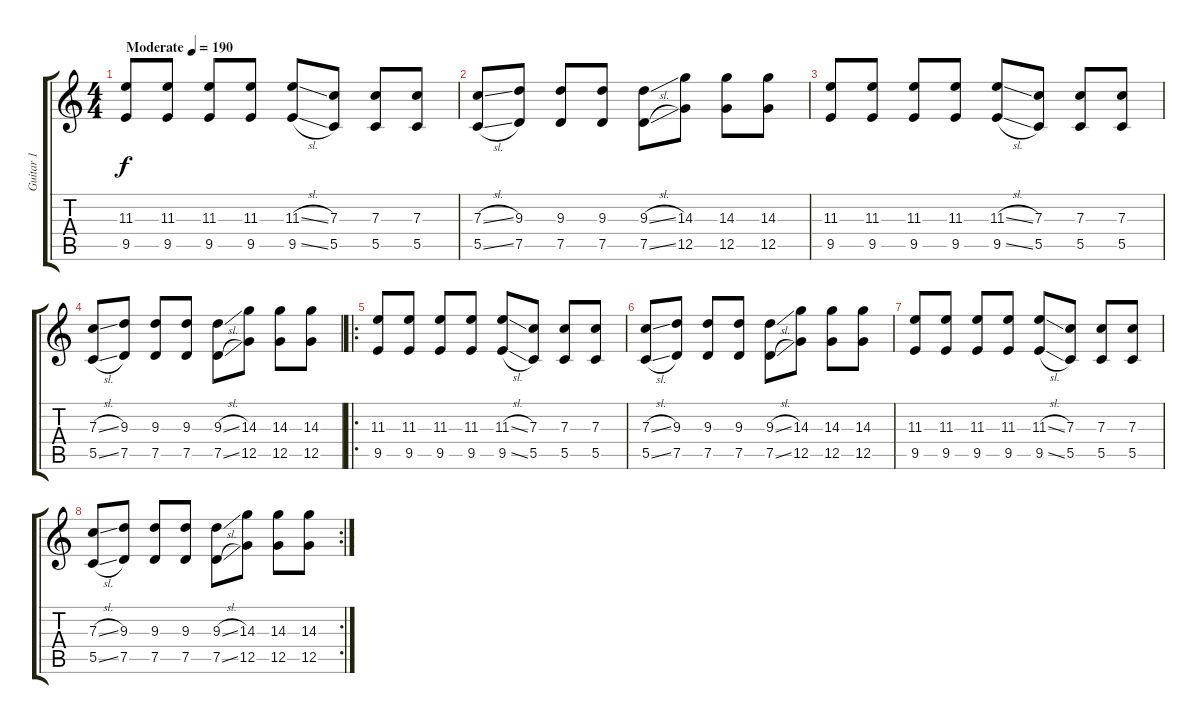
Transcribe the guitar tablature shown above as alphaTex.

\track ("Guitar 1" "Guitar 1") {instrument distortionguitar}
\staff {score tabs}
\tuning (D4 A3 F3 C3 G2 C2) {hide}
\ts (4 4)
\tempo (190 "Moderate")
\clef g2
\ks c
(11.3 9.5).8{dy f instrument distortionguitar} (11.3 9.5).8 (11.3 9.5).8 (11.3 9.5).8 (11.3{sl} 9.5{sl}).8 (7.3 5.5).8 (7.3 5.5).8 (7.3 5.5).8 |
(7.3{sl} 5.5{sl}).8 (9.3 7.5).8 (9.3 7.5).8 (9.3 7.5).8 (9.3{sl} 7.5{sl}).8 (14.3 12.5).8 (14.3 12.5).8 (14.3 12.5).8 |
(11.3 9.5).8 (11.3 9.5).8 (11.3 9.5).8 (11.3 9.5).8 (11.3{sl} 9.5{sl}).8 (7.3 5.5).8 (7.3 5.5).8 (7.3 5.5).8 |
(7.3{sl} 5.5{sl}).8 (9.3 7.5).8 (9.3 7.5).8 (9.3 7.5).8 (9.3{sl} 7.5{sl}).8 (14.3 12.5).8 (14.3 12.5).8 (14.3 12.5).8 |
\ro
(11.3 9.5).8 (11.3 9.5).8 (11.3 9.5).8 (11.3 9.5).8 (11.3{sl} 9.5{sl}).8 (7.3 5.5).8 (7.3 5.5).8 (7.3 5.5).8 |
(7.3{sl} 5.5{sl}).8 (9.3 7.5).8 (9.3 7.5).8 (9.3 7.5).8 (9.3{sl} 7.5{sl}).8 (14.3 12.5).8 (14.3 12.5).8 (14.3 12.5).8 |
(11.3 9.5).8 (11.3 9.5).8 (11.3 9.5).8 (11.3 9.5).8 (11.3{sl} 9.5{sl}).8 (7.3 5.5).8 (7.3 5.5).8 (7.3 5.5).8 |
\rc 2
(7.3{sl} 5.5{sl}).8 (9.3 7.5).8 (9.3 7.5).8 (9.3 7.5).8 (9.3{sl} 7.5{sl}).8 (14.3 12.5).8 (14.3 12.5).8 (14.3 12.5).8
